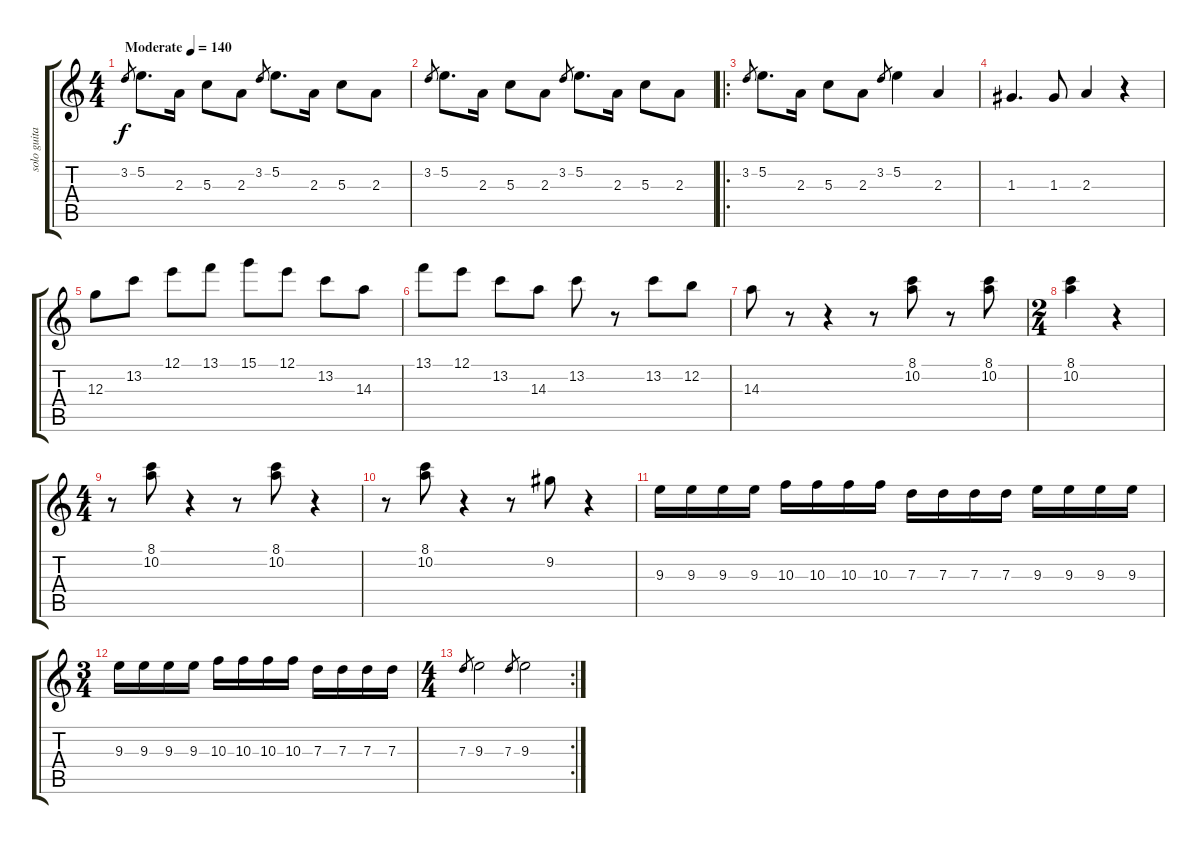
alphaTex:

\track ("solo guitar" "solo guita") {instrument acousticguitarsteel}
\staff {score tabs}
\tuning (E4 B3 G3 D3 A2 E2) {hide}
\ts (4 4)
\tempo (140 "Moderate")
\clef g2
\ks c
3.2.8{gr dy f instrument acousticguitarsteel} 5.2.8{d} 2.3.16 5.3.8 2.3.8 3.2.8{gr} 5.2.8{d} 2.3.16 5.3.8 2.3.8 |
3.2.8{gr} 5.2.8{d} 2.3.16 5.3.8 2.3.8 3.2.8{gr} 5.2.8{d} 2.3.16 5.3.8 2.3.8 |
\ro
3.2.8{gr} 5.2.8{d} 2.3.16 5.3.8 2.3.8 3.2.8{gr} 5.2.4 2.3.4 |
1.3.4{d} 1.3.8 2.3.4 r.4 |
12.3.8 13.2.8 12.1.8 13.1.8 15.1.8 12.1.8 13.2.8 14.3.8 |
13.1.8 12.1.8 13.2.8 14.3.8 13.2.8 r.8 13.2.8 12.2.8 |
14.3.8 r.8 r.4 r.8 (8.1 10.2).8 r.8 (8.1 10.2).8 |
\ts (2 4)
(8.1 10.2).4 r.4 |
\ts (4 4)
r.8 (8.1 10.2).8 r.4 r.8 (8.1 10.2).8 r.4 |
r.8 (8.1 10.2).8 r.4 r.8 9.2.8 r.4 |
9.3.16 9.3.16 9.3.16 9.3.16 10.3.16 10.3.16 10.3.16 10.3.16 7.3.16 7.3.16 7.3.16 7.3.16 9.3.16 9.3.16 9.3.16 9.3.16 |
\ts (3 4)
9.3.16 9.3.16 9.3.16 9.3.16 10.3.16 10.3.16 10.3.16 10.3.16 7.3.16 7.3.16 7.3.16 7.3.16 |
\rc 2
\ts (4 4)
7.3.8{gr} 9.3.2 7.3.8{gr} 9.3.2
